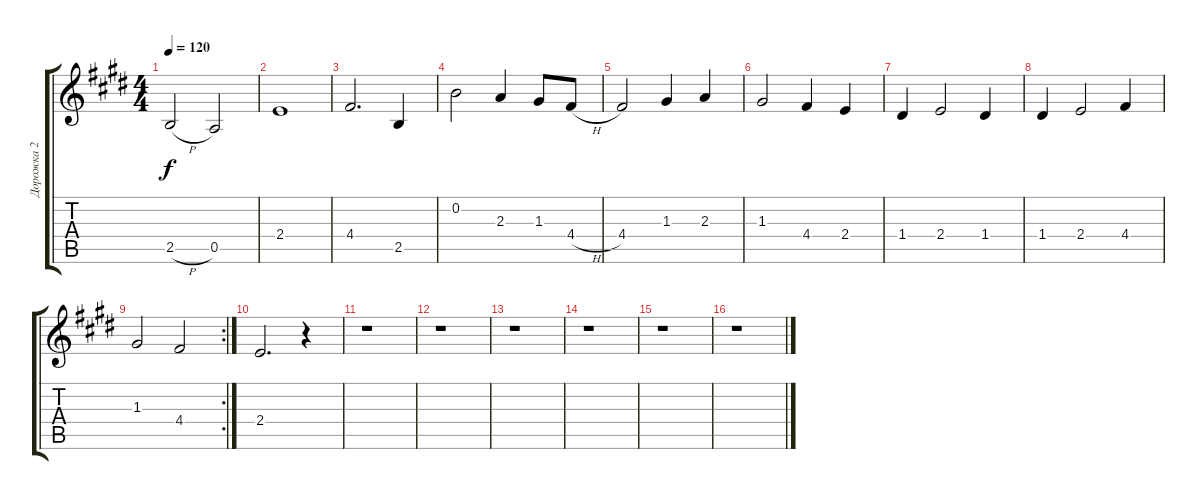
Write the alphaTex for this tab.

\track ("Дорожка 2" "Дорожка 2") {instrument acousticguitarsteel}
\staff {score tabs}
\tuning (E4 B3 G3 D3 A2 E2) {hide}
\ts (4 4)
\tempo 120
\clef g2
\ks e
2.5{h}.2{dy f} 0.5.2 |
2.4.1 |
4.4.2{d} 2.5.4 |
0.2.2 2.3.4 1.3.8 4.4{h}.8 |
4.4.2 1.3.4 2.3.4 |
1.3.2 4.4.4 2.4.4 |
1.4.4 2.4.2 1.4.4 |
1.4.4 2.4.2 4.4.4 |
\rc 2
1.3.2 4.4.2 |
2.4.2{d} r.4 |
r.1 |
r.1 |
r.1 |
r.1 |
r.1 |
r.1
